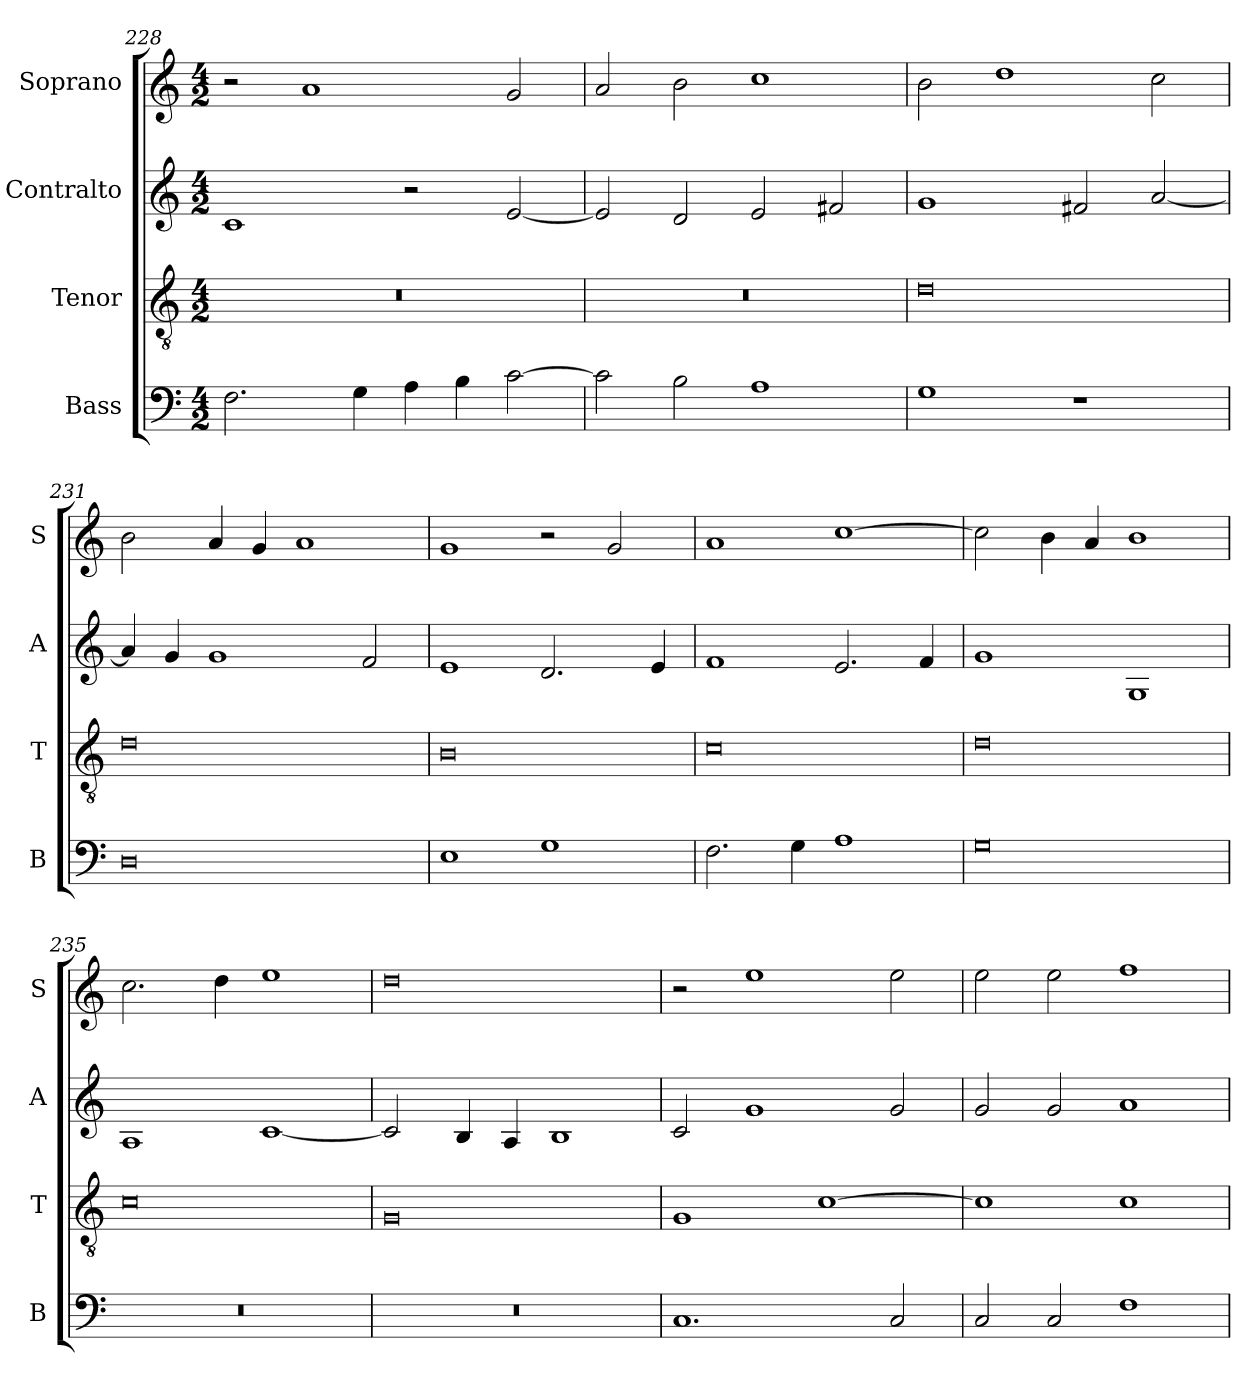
**kern	**kern	**kern	**kern
*part4	*part3	*part2	*part1
*staff4	*staff3	*staff2	*staff1
*I"Bass	*I"Tenor	*I"Contralto	*I"Soprano
*I'B	*I'T	*I'A	*I'S
*clefF4	*clefGv2	*clefG2	*clefG2
*k[]	*k[]	*k[]	*k[]
*G:mix	*G:mix	*G:mix	*G:mix
*M4/2	*M4/2	*M4/2	*M4/2
=228	=228	=228	=228
2.F	0r	1c	2r
.	.	.	1a
4G	.	.	.
4A	.	2r	.
4B	.	.	.
[2c	.	[2e	2g
=229	=229	=229	=229
2c]	0r	2e]	2a
2B	.	2d	2b
1A	.	2e	1cc
.	.	2f#X	.
=230	=230	=230	=230
1G	0d	1g	2b
.	.	.	1dd
1r	.	2f#X	.
.	.	[2a	2cc
=231	=231	=231	=231
0D	0d	4a]	2b
.	.	4g	.
.	.	1g	4a
.	.	.	4g
.	.	.	1a
.	.	2f	.
=232	=232	=232	=232
1E	0B	1e	1g
1G	.	2.d	2r
.	.	.	2g
.	.	4e	.
=233	=233	=233	=233
2.F	0c	1f	1a
4G	.	.	.
1A	.	2.e	[1cc
.	.	4f	.
=234	=234	=234	=234
0G	0d	1g	2cc]
.	.	.	4b
.	.	.	4a
.	.	1G	1b
=235	=235	=235	=235
0r	0c	1A	2.cc
.	.	.	4dd
.	.	[1c	1ee
=236	=236	=236	=236
0r	0G	2c]	0dd
.	.	4B	.
.	.	4A	.
.	.	1B	.
=237	=237	=237	=237
1.C	1G	2c	2r
.	.	1g	1ee
.	[1c	.	.
2C	.	2g	2ee
=238	=238	=238	=238
2C	1c]	2g	2ee
2C	.	2g	2ee
1F	1c	1a	1ff
=	=	=	=
*-	*-	*-	*-
